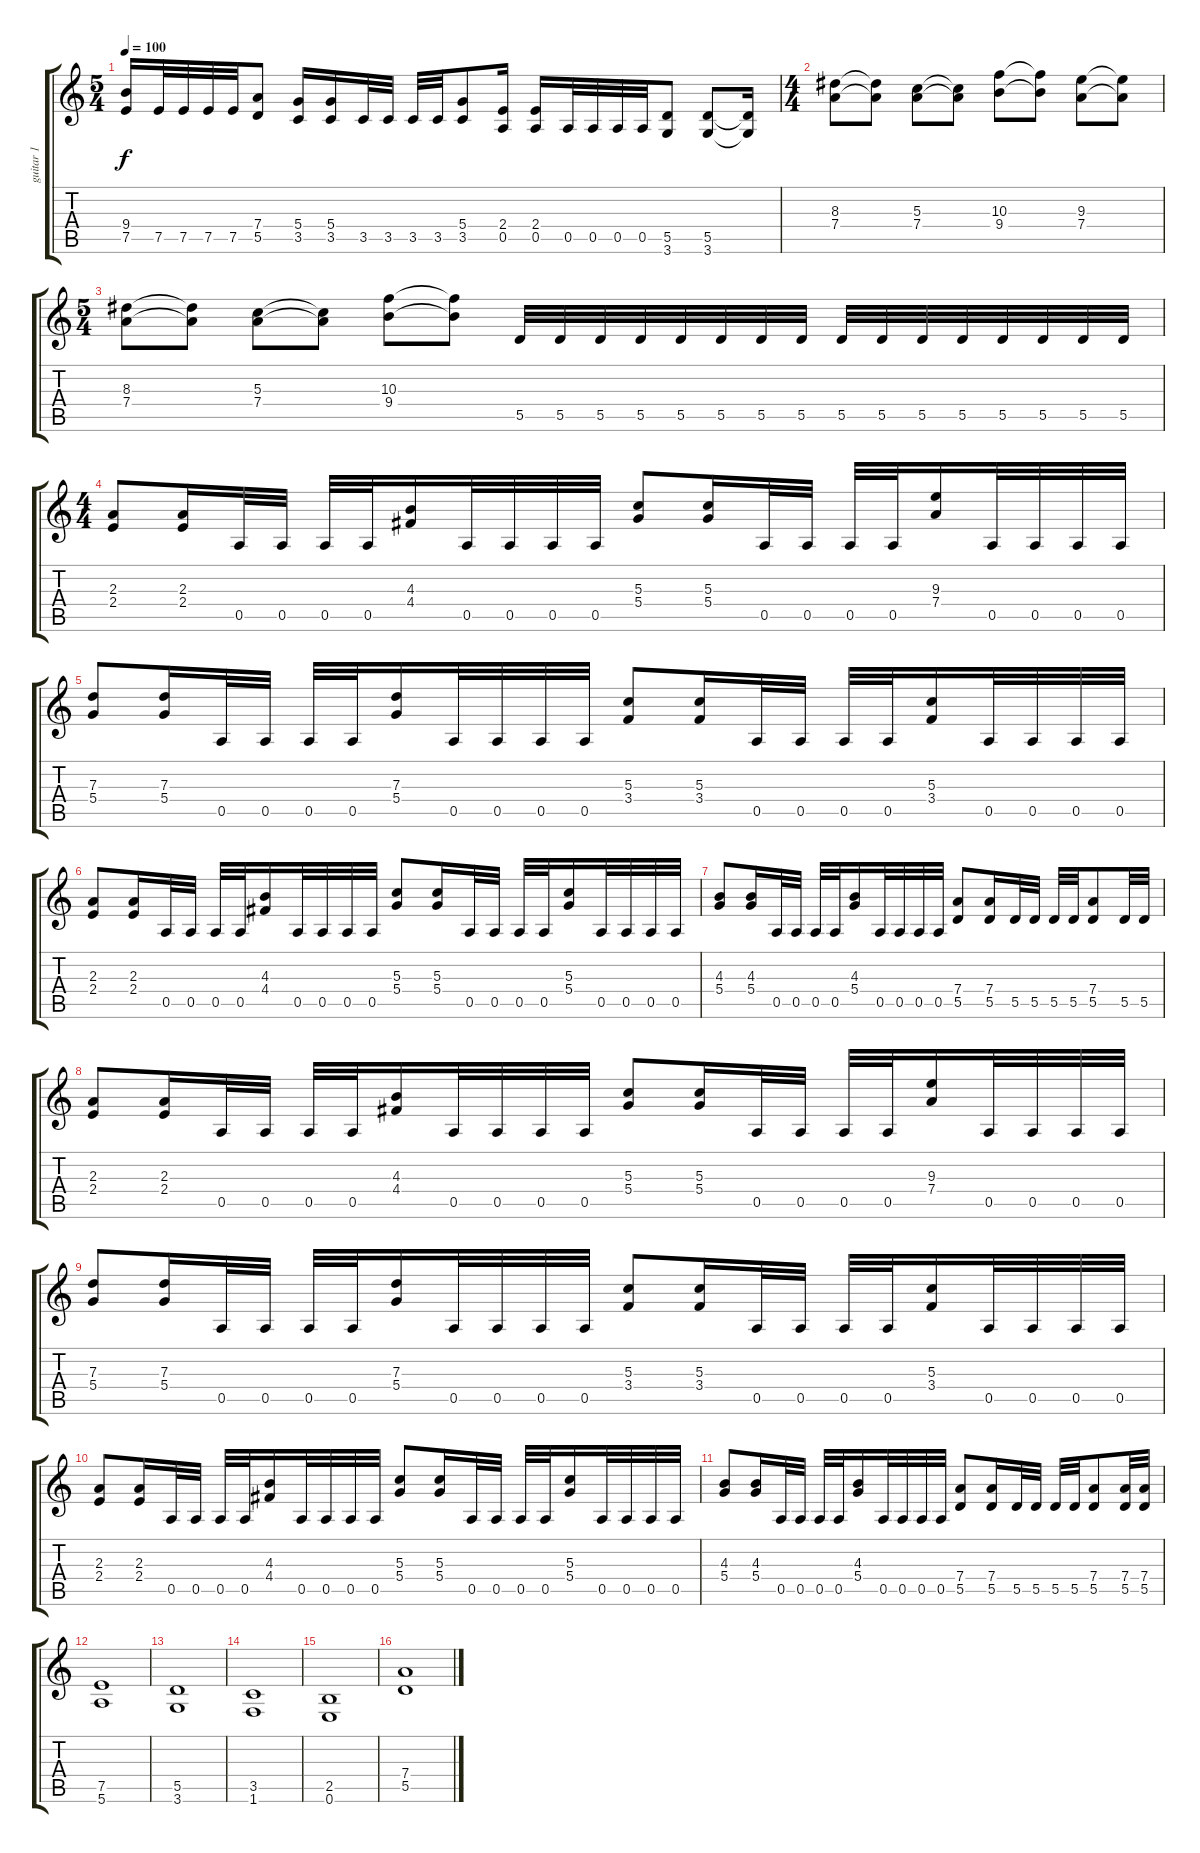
\track ("guitar 1" "guitar 1") {instrument distortionguitar}
\staff {score tabs}
\tuning (E4 B3 G3 D3 A2 E2) {hide}
\ts (5 4)
\tempo 100
\clef g2
\ks c
(9.4 7.5).16{dy f} 7.5.32 7.5.32 7.5.32 7.5.32 (7.4 5.5).8 (5.4 3.5).16 (5.4 3.5).16 3.5.32 3.5.32 3.5.32 3.5.32 (5.4 3.5).8 (2.4 0.5).16 (2.4 0.5).16 0.5.32 0.5.32 0.5.32 0.5.32 (5.5 3.6).8 (5.5 3.6).8 (5.5{t} 3.6{t}).16 |
\ts (4 4)
(8.3 7.4).8 (8.3{t} 7.4{t}).8 (5.3 7.4).8 (5.3{t} 7.4{t}).8 (10.3 9.4).8 (10.3{t} 9.4{t}).8 (9.3 7.4).8 (9.3{t} 7.4{t}).8 |
\ts (5 4)
(8.3 7.4).8 (8.3{t} 7.4{t}).8 (5.3 7.4).8 (5.3{t} 7.4{t}).8 (10.3 9.4).8 (10.3{t} 9.4{t}).8 5.5.32 5.5.32 5.5.32 5.5.32 5.5.32 5.5.32 5.5.32 5.5.32 5.5.32 5.5.32 5.5.32 5.5.32 5.5.32 5.5.32 5.5.32 5.5.32 |
\ts (4 4)
(2.3 2.4).8 (2.3 2.4).16 0.5.32 0.5.32 0.5.32 0.5.32 (4.3 4.4).16 0.5.32 0.5.32 0.5.32 0.5.32 (5.3 5.4).8 (5.3 5.4).16 0.5.32 0.5.32 0.5.32 0.5.32 (9.3 7.4).16 0.5.32 0.5.32 0.5.32 0.5.32 |
(7.3 5.4).8 (7.3 5.4).16 0.5.32 0.5.32 0.5.32 0.5.32 (7.3 5.4).16 0.5.32 0.5.32 0.5.32 0.5.32 (5.3 3.4).8 (5.3 3.4).16 0.5.32 0.5.32 0.5.32 0.5.32 (5.3 3.4).16 0.5.32 0.5.32 0.5.32 0.5.32 |
(2.3 2.4).8 (2.3 2.4).16 0.5.32 0.5.32 0.5.32 0.5.32 (4.3 4.4).16 0.5.32 0.5.32 0.5.32 0.5.32 (5.3 5.4).8 (5.3 5.4).16 0.5.32 0.5.32 0.5.32 0.5.32 (5.3 5.4).16 0.5.32 0.5.32 0.5.32 0.5.32 |
(4.3 5.4).8 (4.3 5.4).16 0.5.32 0.5.32 0.5.32 0.5.32 (4.3 5.4).16 0.5.32 0.5.32 0.5.32 0.5.32 (7.4 5.5).8 (7.4 5.5).16 5.5.32 5.5.32 5.5.32 5.5.32 (7.4 5.5).8 5.5.32 5.5.32 |
(2.3 2.4).8 (2.3 2.4).16 0.5.32 0.5.32 0.5.32 0.5.32 (4.3 4.4).16 0.5.32 0.5.32 0.5.32 0.5.32 (5.3 5.4).8 (5.3 5.4).16 0.5.32 0.5.32 0.5.32 0.5.32 (9.3 7.4).16 0.5.32 0.5.32 0.5.32 0.5.32 |
(7.3 5.4).8 (7.3 5.4).16 0.5.32 0.5.32 0.5.32 0.5.32 (7.3 5.4).16 0.5.32 0.5.32 0.5.32 0.5.32 (5.3 3.4).8 (5.3 3.4).16 0.5.32 0.5.32 0.5.32 0.5.32 (5.3 3.4).16 0.5.32 0.5.32 0.5.32 0.5.32 |
(2.3 2.4).8 (2.3 2.4).16 0.5.32 0.5.32 0.5.32 0.5.32 (4.3 4.4).16 0.5.32 0.5.32 0.5.32 0.5.32 (5.3 5.4).8 (5.3 5.4).16 0.5.32 0.5.32 0.5.32 0.5.32 (5.3 5.4).16 0.5.32 0.5.32 0.5.32 0.5.32 |
(4.3 5.4).8 (4.3 5.4).16 0.5.32 0.5.32 0.5.32 0.5.32 (4.3 5.4).16 0.5.32 0.5.32 0.5.32 0.5.32 (7.4 5.5).8 (7.4 5.5).16 5.5.32 5.5.32 5.5.32 5.5.32 (7.4 5.5).8 (7.4 5.5).32 (7.4 5.5).32 |
(7.5 5.6).1 |
(5.5 3.6).1 |
(3.5 1.6).1 |
(2.5 0.6).1 |
(7.4 5.5).1
